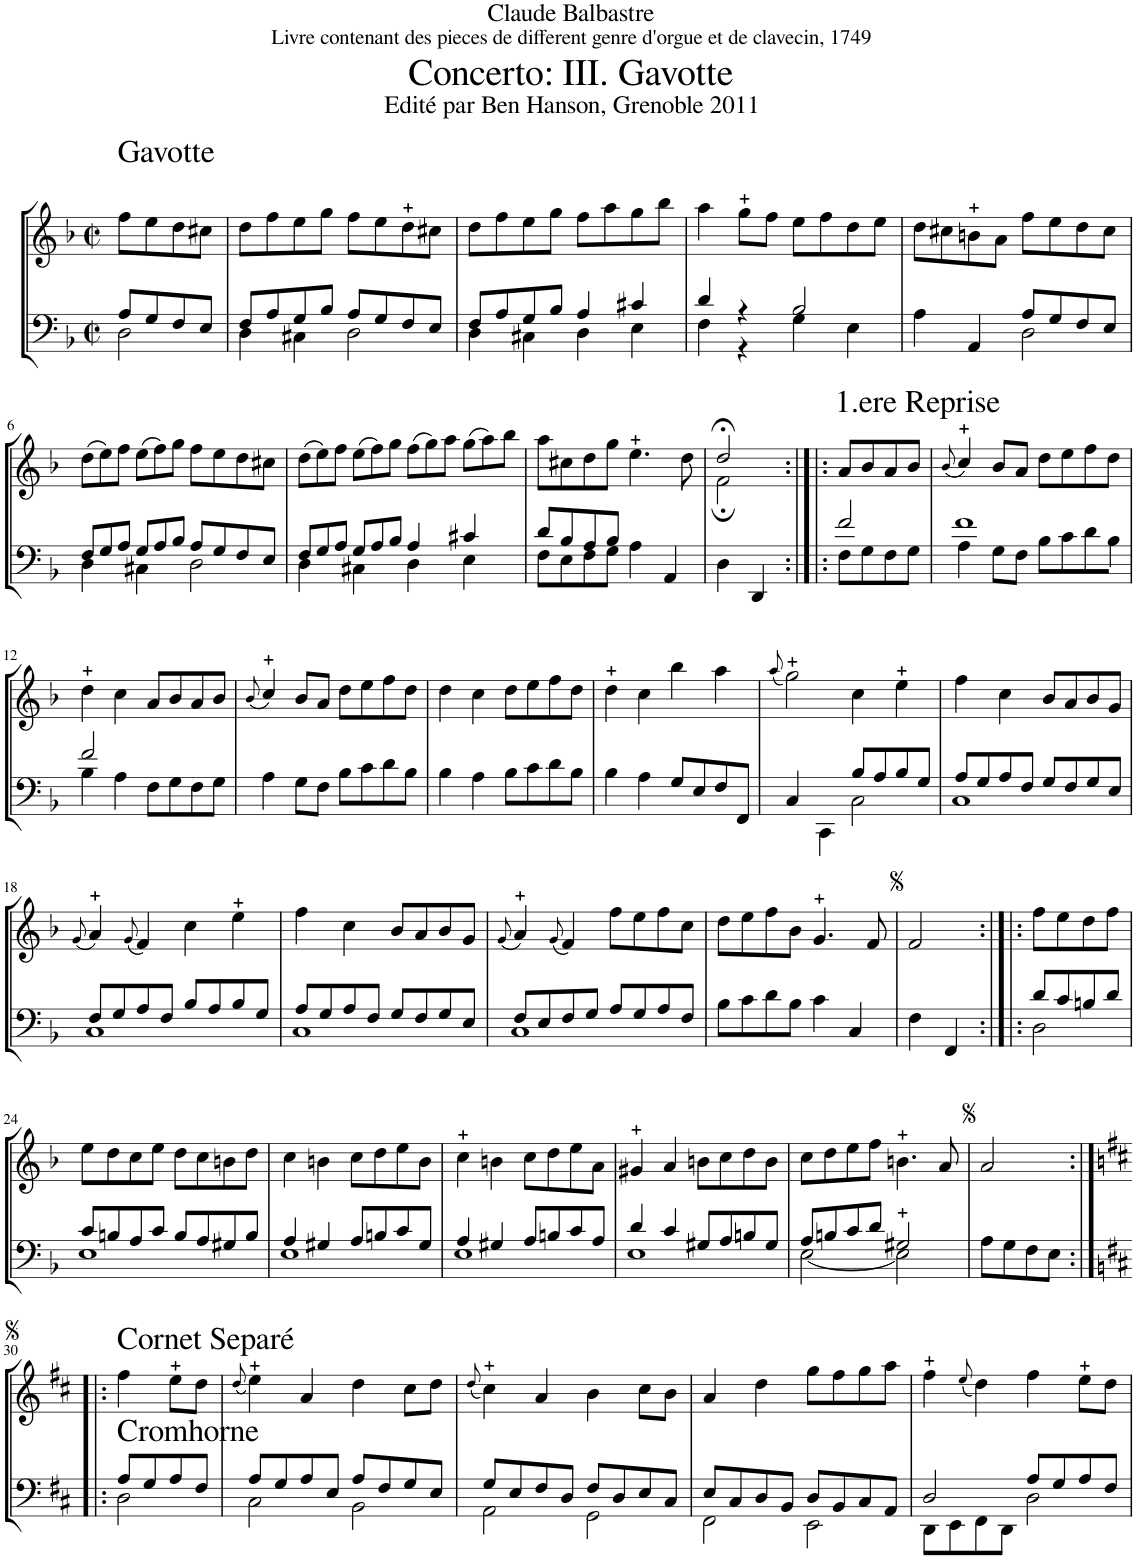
**kern	**kern
*part1	*part1
*staff2	*staff1
*I"Organ	*
*clefF4	*clefG2
*k[b-]	*k[b-]
*M4/4	*M4/4
*met(c|)	*met(c|)
=1	=1
*^	*
!	!	!LO:TX:a:t=Gavotte
8A/L	2D\	8ff\L
8G/	.	8ee\
8F/	.	8dd\
8E/J	.	8cc#X\J
=2	=2	=2
8F/L	4D\	8dd\L
8A/	.	8ff\
8G/	4C#X\	8ee\
8B-/J	.	8gg\J
8A/L	2D\	8ff\L
8G/	.	8ee\
8F/	.	8dd\
8E/J	.	8cc#X\J
=3	=3	=3
8F/L	4D\	8dd\L
8A/	.	8ff\
8G/	4C#X\	8ee\
8B-/J	.	8gg\J
4A/	4D\	8ff\L
.	.	8aa\
4c#X/	4E\	8gg\
.	.	8bb-\J
=4	=4	=4
4d/	4F\	4aa\
4r	4r	8gg\L
.	.	8ff\J
2B-/	4G\	8ee\L
.	.	8ff\
.	4E\	8dd\
.	.	8ee\J
=5	=5	=5
4A\	4ryy	8dd\L
.	.	8cc#X\
4AA/	4ryy	8bn\
.	.	8a\J
8A/L	2D\	8ff\L
8G/	.	8ee\
8F/	.	8dd\
8E/J	.	8cc#\J
!!LO:LB:g=z
=6	=6	=6
*Xtuplet	*	*Xtuplet
12F/L	4D\	(12dd\L
12G/	.	12ee\)
12A/J	.	12ff\J
12G/L	4C#X\	(12ee\L
12A/	.	12ff\)
12B-/J	.	12gg\J
8A/L	2D\	8ff\L
8G/	.	8ee\
8F/	.	8dd\
8E/J	.	8cc#X\J
=7	=7	=7
12F/L	4D\	(12dd\L
12G/	.	12ee\)
12A/J	.	12ff\J
12G/L	4C#X\	(12ee\L
12A/	.	12ff\)
12B-/J	.	12gg\J
4A/	4D\	(12ff\L
.	.	12gg\)
.	.	12aa\J
4c#X/	4E\	(12gg\L
.	.	12aa\)
.	.	12bb-\J
=8	=8	=8
8d/L	8F\L	8aa\L
8B-/	8E\	8cc#X\
8A/	8F\	8dd\
8B-/J	8G\J	8gg\J
4A\	2ryy	4.ee\
4AA/	.	.
.	.	8dd\
*v	*v	*
=9	=9
*	*^
4D\	2dd;</	2f;\
4DD/	.	.
*	*v	*v
=10:|!|:	=10:|!|:
*^	*
!	!	!LO:TX:a:t=1.ere Reprise
2f/	8F\L	8a/L
.	8G\	8b-/
.	8F\	8a/
.	8G\J	8b-/J
=11	=11	=11
.	.	(8qb-/
1f	4A\	4cc/)
.	8G\L	8b-/L
.	8F\J	8a/J
.	8B-\L	8dd\L
.	8c\	8ee\
.	8d\	8ff\
.	8B-\J	8dd\J
!!LO:LB:g=z
=12	=12	=12
2f/	4B-\	4dd\
.	4A\	4cc\
2ryy	8F\L	8a/L
.	8G\	8b-/
.	8F\	8a/
.	8G\J	8b-/J
=13	=13	=13
.	.	(8qb-/
1ryy	4A\	4cc/)
.	8G\L	8b-/L
.	8F\J	8a/J
.	8B-\L	8dd\L
.	8c\	8ee\
.	8d\	8ff\
.	8B-\J	8dd\J
=14	=14	=14
1ryy	4B-\	4dd\
.	4A\	4cc\
.	8B-\L	8dd\L
.	8c\	8ee\
.	8d\	8ff\
.	8B-\J	8dd\J
=15	=15	=15
1ryy	4B-\	4dd\
.	4A\	4cc\
.	8G/L	4bb-\
.	8E/	.
.	8F/	4aa\
.	8FF/J	.
=16	=16	=16
.	.	(8qaa/
2ryy	4C/	2gg\)
.	4CC\	.
8B-/L	2C\	4cc\
8A/	.	.
8B-/	.	4ee\
8G/J	.	.
=17	=17	=17
8A/L	1C	4ff\
8G/	.	.
8A/	.	4cc\
8F/J	.	.
8G/L	.	8b-/L
8F/	.	8a/
8G/	.	8b-/
8E/J	.	8g/J
!!LO:LB:g=z
=18	=18	=18
.	.	(8qg/
8F/L	1C	4a/)
8G/	.	.
.	.	(8qg/
8A/	.	4f/)
8F/J	.	.
8B-/L	.	4cc\
8A/	.	.
8B-/	.	4ee\
8G/J	.	.
=19	=19	=19
8A/L	1C	4ff\
8G/	.	.
8A/	.	4cc\
8F/J	.	.
8G/L	.	8b-/L
8F/	.	8a/
8G/	.	8b-/
8E/J	.	8g/J
=20	=20	=20
.	.	(8qg/
8F/L	1C	4a/)
8E/	.	.
.	.	(8qg/
8F/	.	4f/)
8G/J	.	.
8A/L	.	8ff\L
8G/	.	8ee\
8A/	.	8ff\
8F/J	.	8cc\J
*v	*v	*
=21	=21
8B-\L	8dd\L
8c\	8ee\
8d\	8ff\
8B-\J	8b-\J
4c\	4.g/
4C/	.
.	8f/
=22	=22
4F\	2f/
4FF/	.
=23:|!|:	=23:|!|:
*^	*
8d/L	2D\	8ff\L
8c/	.	8ee\
8Bn/	.	8dd\
8d/J	.	8ff\J
!!LO:LB:g=z
=24	=24	=24
8c/L	1E	8ee\L
8Bn/	.	8dd\
8A/	.	8cc\
8c/J	.	8ee\J
8B/L	.	8dd\L
8A/	.	8cc\
8G#X/	.	8bn\
8B/J	.	8dd\J
=25	=25	=25
4A/	1E	4cc\
4G#X/	.	4bn\
8A/L	.	8cc\L
8Bn/	.	8dd\
8c/	.	8ee\
8G#/J	.	8b\J
=26	=26	=26
4A/	1E	4cc\
4G#X/	.	4bn\
8A/L	.	8cc\L
8Bn/	.	8dd\
8c/	.	8ee\
8A/J	.	8a\J
=27	=27	=27
4d/	1E	4g#X/
4c/	.	4a/
8G#X/L	.	8bn\L
8A/	.	8cc\
8Bn/	.	8dd\
8G#/J	.	8b\J
=28	=28	=28
8A/L	[2E\	8cc\L
8Bn/	.	8dd\
8c/	.	8ee\
8d/J	.	8ff\J
2G#X/	2E\]	4.bn\
.	.	8a/
*v	*v	*
=29	=29
8A\L	2a/
8G\	.
8F\	.
8E\J	.
!!LO:LB:g=z
=30:|!|:	=30:|!|:
*k[f#c#]	*k[f#c#]
*^	*
!	!	!LO:TX:a:t=Cornet Separé
!LO:TX:a:t=Cromhorne	!	!
8A/L	2D\	4ff#\
8G/	.	.
8A/	.	8ee\L
8F#/J	.	8dd\J
=31	=31	=31
.	.	(8qdd/
8A/L	2C#\	4ee\)
8G/	.	.
8A/	.	4a/
8E/J	.	.
8A/L	2BB\	4dd\
8F#/	.	.
8G/	.	8cc#\L
8E/J	.	8dd\J
=32	=32	=32
.	.	(8qdd/
8G/L	2AA\	4cc#\)
8E/	.	.
8F#/	.	4a/
8D/J	.	.
8F#/L	2GG\	4b\
8D/	.	.
8E/	.	8cc#\L
8C#/J	.	8b\J
=33	=33	=33
8E/L	2FF#\	4a/
8C#/	.	.
8D/	.	4dd\
8BB/J	.	.
8D/L	2EE\	8gg\L
8BB/	.	8ff#\
8C#/	.	8gg\
8AA/J	.	8aa\J
=34	=34	=34
2D/	8DD\L	4ff#\
.	8EE\	.
.	.	(8qee/
.	8FF#\	4dd\)
.	8DD\J	.
8A/L	2D\	4ff#\
8G/	.	.
8A/	.	8ee\L
8F#/J	.	8dd\J
*v	*v	*
=	=
*-	*-
